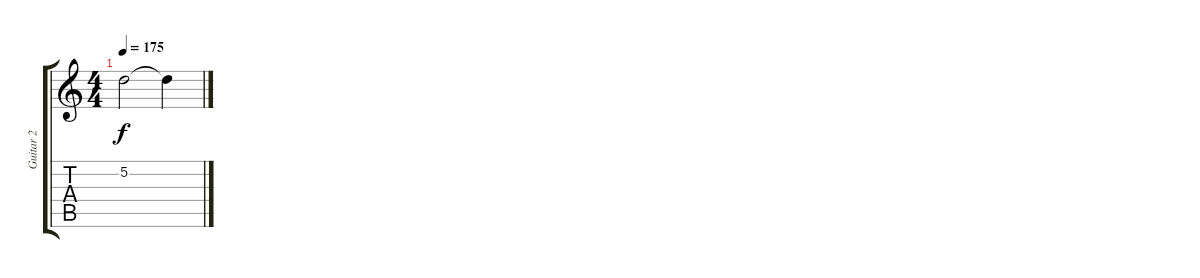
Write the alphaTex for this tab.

\track ("Guitar 2" "Guitar 2") {instrument distortionguitar}
\staff {score tabs}
\tuning (D4 A3 F3 C3 G2 D2) {hide}
\ts (4 4)
\tempo 175
\clef g2
\ks c
5.2.2{dy f} 5.2{t}.4
